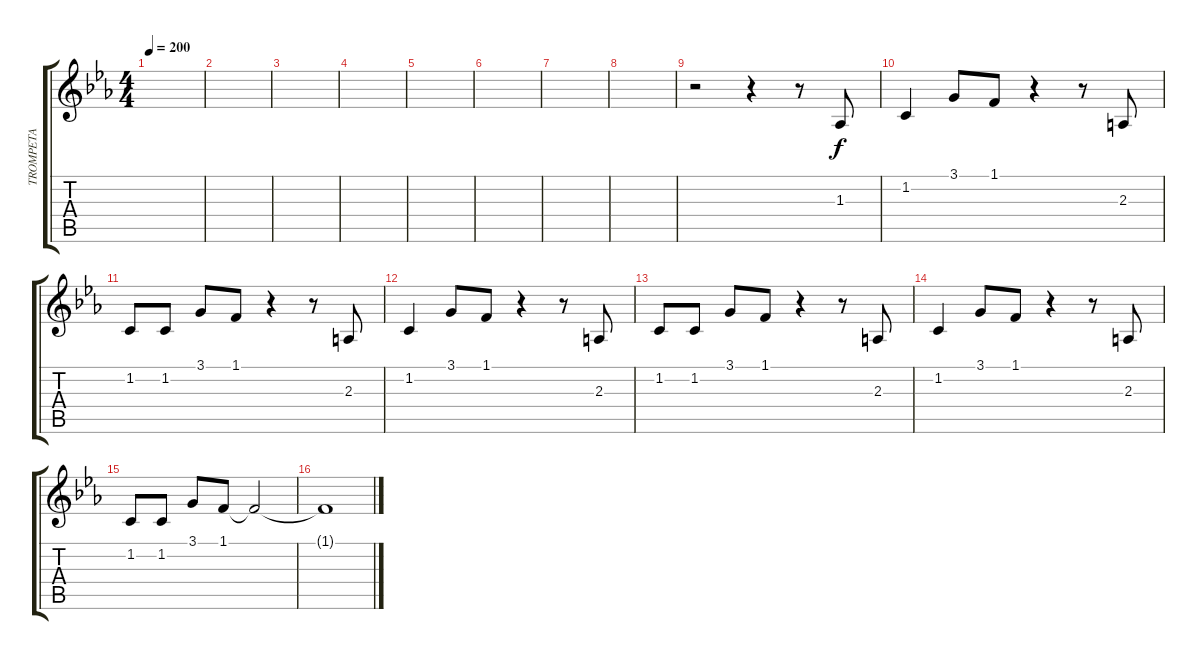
\track ("TROMPETA" "TROMPETA") {instrument trumpet}
\staff {score tabs}
\tuning (E4 B3 G3 D3 A2 E2) {hide}
\ts (4 4)
\tempo 200
\clef g2
\ks cminor
|
|
|
|
|
|
|
|
r.2 r.4 r.8 1.3.8 |
1.2.4 3.1.8 1.1.8 r.4 r.8 2.3.8 |
1.2.8 1.2.8 3.1.8 1.1.8 r.4 r.8 2.3.8 |
1.2.4 3.1.8 1.1.8 r.4 r.8 2.3.8 |
1.2.8 1.2.8 3.1.8 1.1.8 r.4 r.8 2.3.8 |
1.2.4 3.1.8 1.1.8 r.4 r.8 2.3.8 |
1.2.8 1.2.8 3.1.8 1.1.8 1.1{t}.2 |
1.1{t}.1
